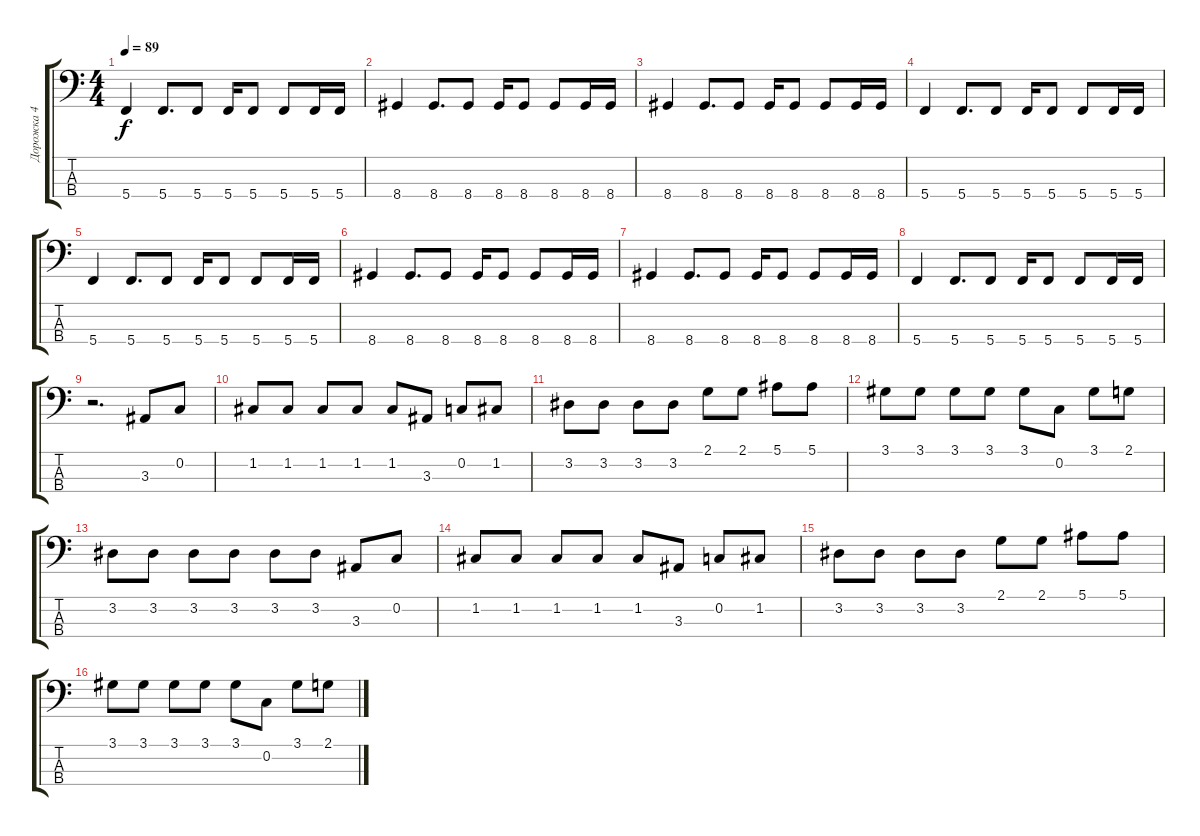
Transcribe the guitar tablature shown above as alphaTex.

\track ("Дорожка 4" "Дорожка 4") {instrument electricbassfinger}
\staff {score tabs}
\tuning (F2 C2 G1 C1) {hide}
\ts (4 4)
\tempo 89
\clef f4
\ks c
5.4.4{dy f} 5.4.8{d} 5.4.8 5.4.16 5.4.8 5.4.8 5.4.16 5.4.16 |
8.4.4 8.4.8{d} 8.4.8 8.4.16 8.4.8 8.4.8 8.4.16 8.4.16 |
8.4.4 8.4.8{d} 8.4.8 8.4.16 8.4.8 8.4.8 8.4.16 8.4.16 |
5.4.4 5.4.8{d} 5.4.8 5.4.16 5.4.8 5.4.8 5.4.16 5.4.16 |
5.4.4 5.4.8{d} 5.4.8 5.4.16 5.4.8 5.4.8 5.4.16 5.4.16 |
8.4.4 8.4.8{d} 8.4.8 8.4.16 8.4.8 8.4.8 8.4.16 8.4.16 |
8.4.4 8.4.8{d} 8.4.8 8.4.16 8.4.8 8.4.8 8.4.16 8.4.16 |
5.4.4 5.4.8{d} 5.4.8 5.4.16 5.4.8 5.4.8 5.4.16 5.4.16 |
r.2{d} 3.3.8 0.2.8 |
1.2.8 1.2.8 1.2.8 1.2.8 1.2.8 3.3.8 0.2.8 1.2.8 |
3.2.8 3.2.8 3.2.8 3.2.8 2.1.8 2.1.8 5.1.8 5.1.8 |
3.1.8 3.1.8 3.1.8 3.1.8 3.1.8 0.2.8 3.1.8 2.1.8 |
3.2.8 3.2.8 3.2.8 3.2.8 3.2.8 3.2.8 3.3.8 0.2.8 |
1.2.8 1.2.8 1.2.8 1.2.8 1.2.8 3.3.8 0.2.8 1.2.8 |
3.2.8 3.2.8 3.2.8 3.2.8 2.1.8 2.1.8 5.1.8 5.1.8 |
3.1.8 3.1.8 3.1.8 3.1.8 3.1.8 0.2.8 3.1.8 2.1.8
